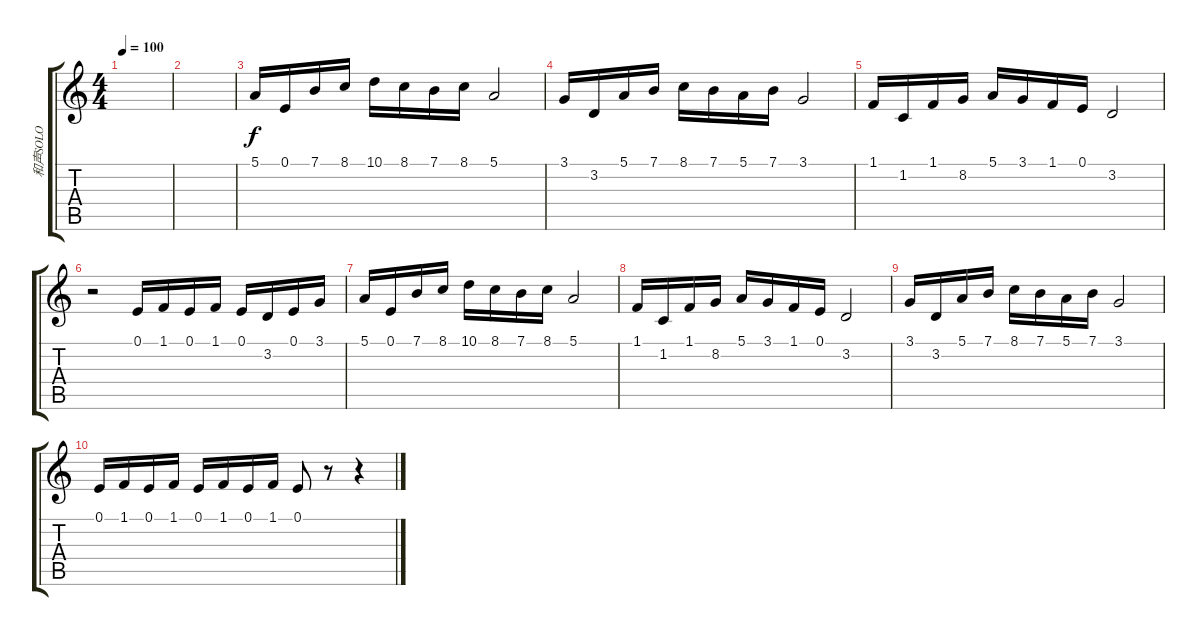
\track ("和声SOLO" "和声SOLO") {instrument lead3calliope}
\staff {score tabs}
\tuning (E4 B3 G3 D3 A2 E2) {hide}
\ts (4 4)
\tempo 100
\clef g2
\ks c
|
|
5.1.16 0.1.16 7.1.16 8.1.16 10.1.16 8.1.16 7.1.16 8.1.16 5.1.2 |
3.1.16 3.2.16 5.1.16 7.1.16 8.1.16 7.1.16 5.1.16 7.1.16 3.1.2 |
1.1.16 1.2.16 1.1.16 8.2.16 5.1.16 3.1.16 1.1.16 0.1.16 3.2.2 |
r.2 0.1.16 1.1.16 0.1.16 1.1.16 0.1.16 3.2.16 0.1.16 3.1.16 |
5.1.16 0.1.16 7.1.16 8.1.16 10.1.16 8.1.16 7.1.16 8.1.16 5.1.2 |
1.1.16 1.2.16 1.1.16 8.2.16 5.1.16 3.1.16 1.1.16 0.1.16 3.2.2 |
3.1.16 3.2.16 5.1.16 7.1.16 8.1.16 7.1.16 5.1.16 7.1.16 3.1.2 |
0.1.16 1.1.16 0.1.16 1.1.16 0.1.16 1.1.16 0.1.16 1.1.16 0.1.8 r.8 r.4
